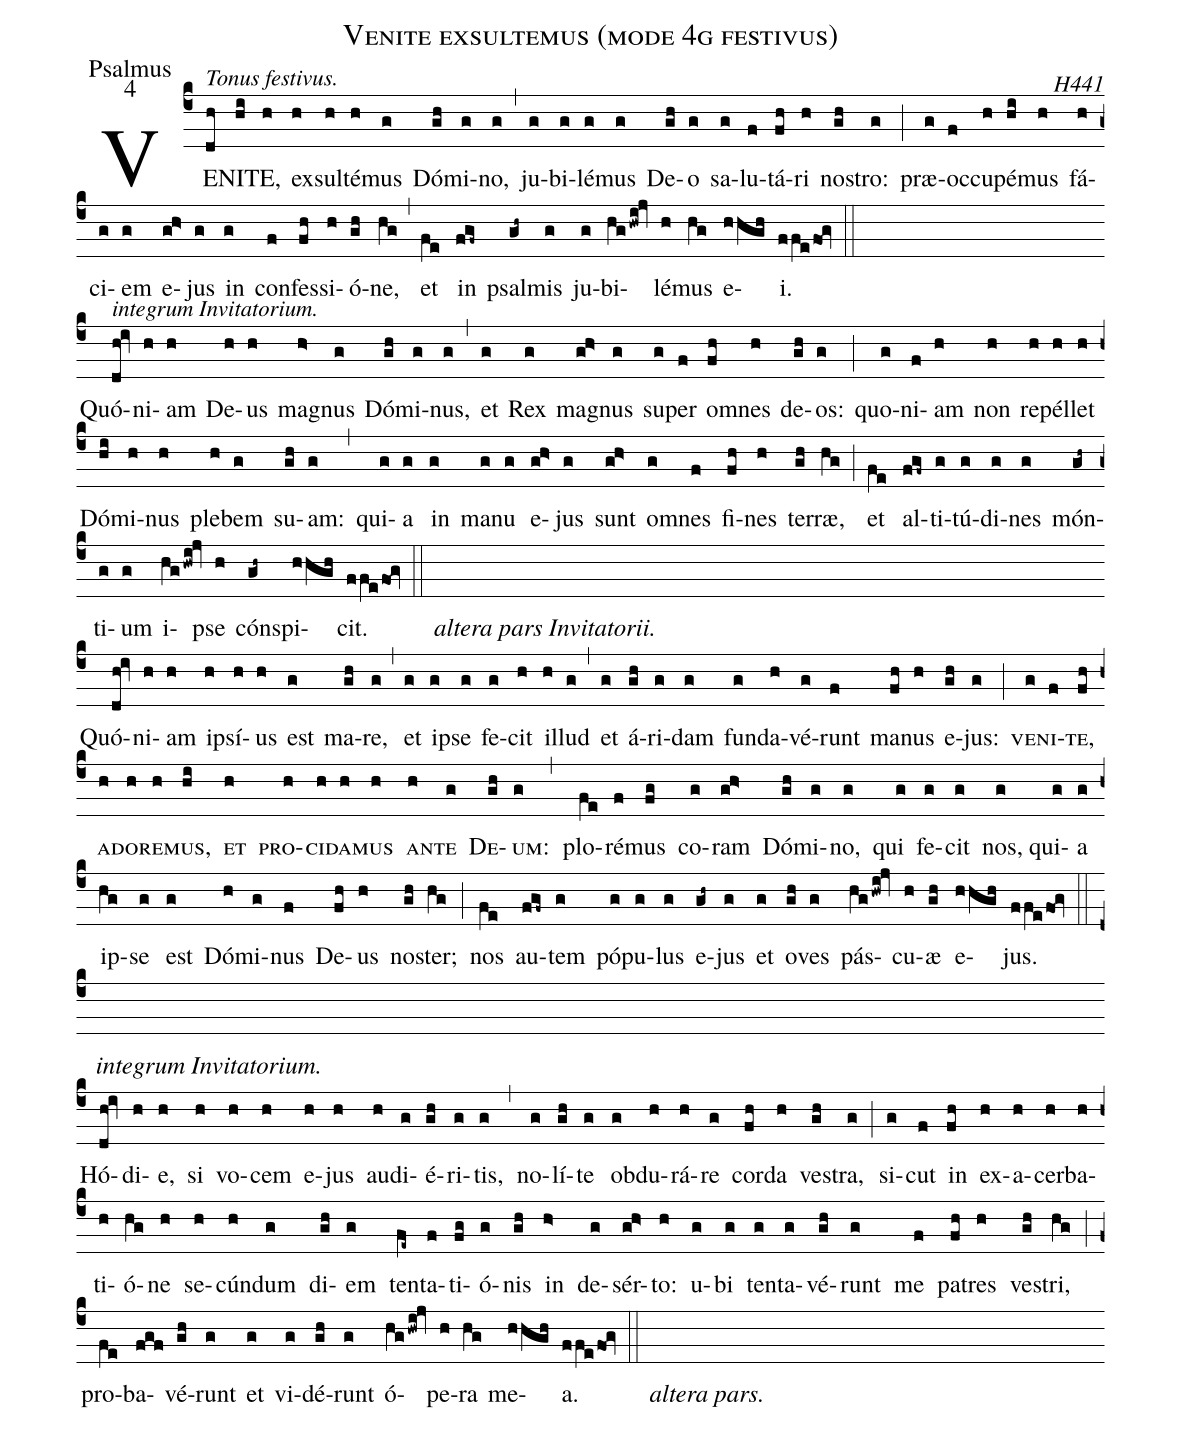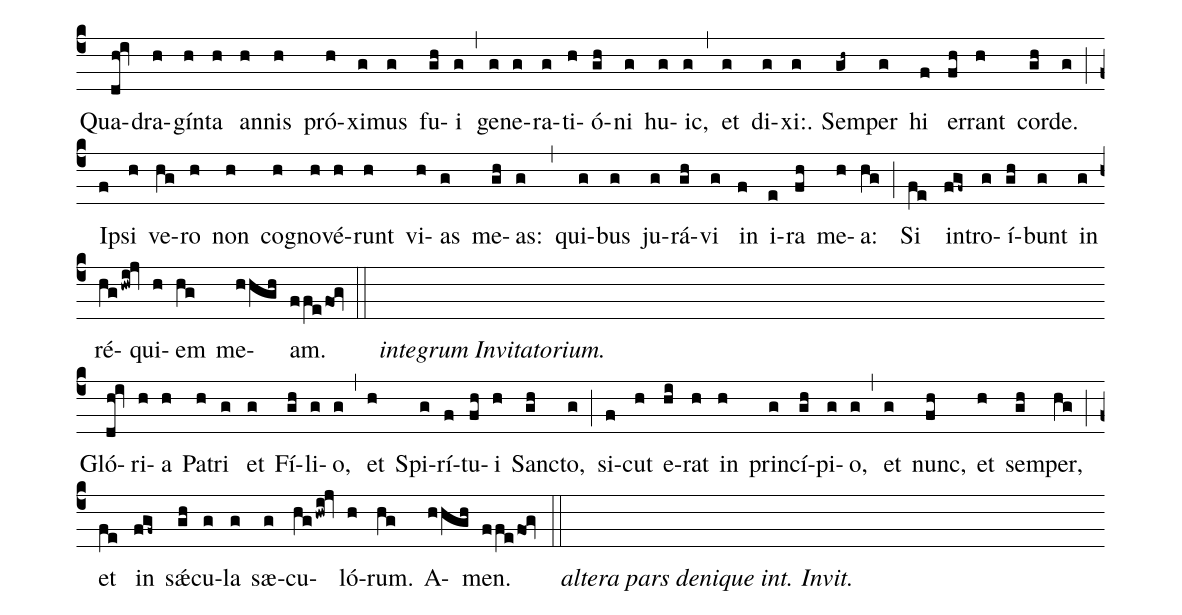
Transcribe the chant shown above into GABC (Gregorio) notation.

name:Venite exsultemus (mode 4g festivus);
office-part:Psalmus;
mode:4;
commentary:H441;
%%
(c4) VE([alt:Tonus festivus.]dh)NI(hi)TE,(h) ex(h)sul(h)té(h)mus(g) Dó(gh)mi(g)no,(g) (,)
ju(g)bi(g)lé(g)mus(g) De(gh)o(g) sa(g)lu(f)tá(fh)ri(h) no(gh)stro:(g) (;)
præ(g)oc(f)cu(h)pé(hi)mus(h) fá(h)ci(g)em(g) e(gh>)jus(g) in(g) con(f)fes(fh)si(h)ó(gh)ne,(hg) (,)
et(fe) in(fgf~) psal(gh~)mis(g) ju(g)bi(hghwi@jv)lé(h)mus(hg) e(hhgh)i.(ffefo@gv)
(::/) (Z-)
%<i>integrum Invitatorium.</i>( ) (Z-)
%
Quó([alt:integrum Invitatorium.]dh!iv)ni(h)am(h) De(h)us(h) mag(h>)nus(g) Dó(gh)mi(g)nus,(g) (,)
et(g) Rex(g) mag(gh>)nus(g) su(g)per(f) om(fh)nes(h) de(gh)os:(g) (;)
quo(g)ni(f)am(h) non(h) re(h)pél(h)let(h) Dó(hi)mi(h)nus(h) ple(h)bem(g) su(gh)am:(g) (,)
qui(g)a(g) in(g) ma(g)nu(g) e(gh>)jus(g) sunt(gh>) om(g)nes(f) fi(fh)nes(h) ter(gh)ræ,(hg) (;)
et(fe) al(fgf~)ti(g)tú(g)di(g)nes(g) món(gh~)ti(g)um(g) i(hghwi@jv)pse(h) cón(gh~)spi(hhgh)cit.(ffefo@gv)
(::/)  <i>altera pars Invitatorii.</i>( ) (Z-)
%
Quó(dh!iv)ni(h)am(h) ip(h)sí(h)us(h) est(g) ma(gh)re,(g) (,)
   et(g) ip(g)se(g) fe(g)cit(h) il(h)lud(g) (,)
et(g) á(gh)ri(g)dam(g) fun(g)da(h)vé(g)runt(f) ma(fh)nus(h) e(gh)jus:(g) (;)
<sc>ve(g)ni(f)te,(fh) ad(h)o(h)re(h)mus,(hi) et(h) pro(h)ci(h)da(h)mus(h) an(h)te(g) De(gh)um:</sc>(g) (,)
plo(fe)ré(f)mus(fg) co(g)ram(gh>) Dó(gh)mi(g)no,(g) qui(g) fe(g)cit(g) nos(g),
   qui(g)a(g) ip(hg)se(g) est(g) Dó(h)mi(g)nus(f) De(fh)us(h) no(gh)ster;(hg) (;)
nos(fe) au(fgf~)tem(g) pó(g)pu(g)lus(g) e(gh~)jus(g) et(g) o(gh)ves(g) pás(hghwi@jv)cu(h)æ(gh) e(hhgh)jus.(ffefo@gv)
(::/) <i>integrum Invitatorium.</i>( ) (Z-)
%
Hó(dh!iv)di(h)e,(h) si(h) vo(h)cem(h) e(h)jus(h) au(h)di(g)é(gh)ri(g)tis,(g) (,)
no(g)lí(gh)te(g) ob(g)du(h)rá(h)re(g) cor(fh)da(h) ves(gh)tra,(g) (;)
si(g)cut(f) in(fh) ex(h)a(h)cer(h)ba(h)ti(h)ó(hg)ne(h) se(h)cún(h)dum(g) di(gh)em(g)
   ten(fe~)ta(f)ti(fg)ó(g)nis(gh) in(h>) de(g)sér(gh>)to:(h)
   u(g)bi(g) ten(g)ta(g)vé(gh)runt(g) me(f) pa(fh)tres(h) ve(gh)stri,(hg) (;)
pro(fe)ba(fgf)vé(gh)runt(g) et(g) vi(g)dé(gh)runt(g) <nlba>ó(hghwi@jv)pe(h)ra(hg) me(hhgh)a.(ffefo@gv)
 (::/) <i>altera pars.</i>( ) </nlba>( ) (Z-)
%
Qua(dh!iv)dra(h)gín(h)ta(h) an(h)nis(h) pró(h)xi(g)mus(g) fu(gh)i(g) (,)
ge(g)ne(g)ra(g)ti(h)ó(gh)ni(g) hu(g)ic,(g) (,)
et(g) di(g)xi:(g). Sem(gh~)per(g) hi(f) er(fh)rant(h) cor(gh)de.(g) (;)
Ip(f)si(h) ve(hg)ro(h) non(h) cog(h)no(h)vé(h)runt(h) vi(h)as(g) me(gh)as:(g) (,)
qui(g)bus(g) ju(g)rá(gh)vi(g) in(f) i(e)ra(fh) me(h)a:(hg) (;)
Si(fe) in(fgf~)tro(g)í(gh)bunt(g) in(g) ré(hghwi@jv)qui(h)em(hg) me(hhgh)am.(ffefo@gv)
(::/) <i>integrum Invitatorium.</i>( ) (Z-)
%
Gló(dh!iv)ri(h)a(h) Pa(h)tri(g) et(g) Fí(gh)li(g)o,(g) (,)
et(h) Spi(g)rí(f)tu(fh)i(h) Sanc(gh)to,(g) (;)
si(f)cut(h) e(hi)rat(h) in(h) prin(g)cí(gh)pi(g)o,(g) (,)
et(g) nunc,(fh) et(h) sem(gh)per,(hg) (;)
et(fe) in(fgf~) sǽ(gh)cu(g)la(g) sæ(g)cu(hghwi@jv)ló(h)rum.(hg) <nlba>A(hhgh)men.(ffefo@gv)
 (::/) <i>{a}ltera pars denique int. Invit.</i>( ) </nlba>()
